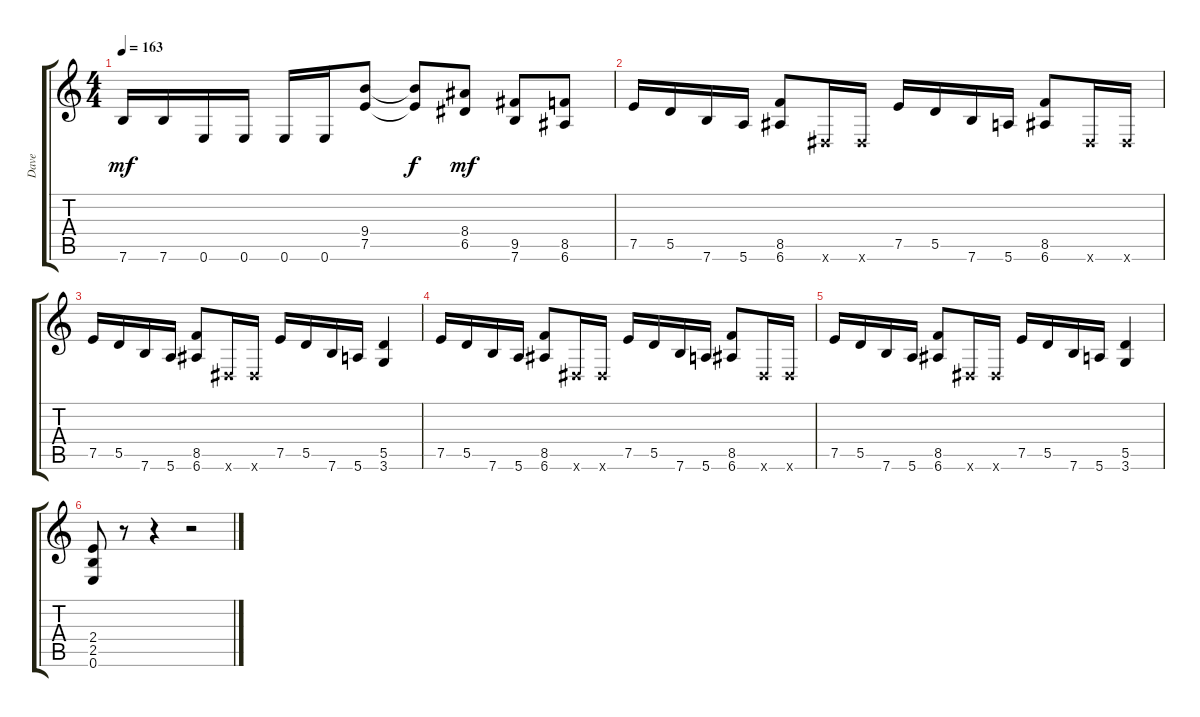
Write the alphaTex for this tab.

\track ("Dave" "Dave") {instrument distortionguitar}
\staff {score tabs}
\tuning (E4 B3 G3 D3 A2 E2) {hide}
\ts (4 4)
\tempo 163
\clef g2
\ks c
7.6.16{dy mf} 7.6.16 0.6.16 0.6.16 0.6.16 0.6.16 (9.4 7.5).8 (9.4{t} 7.5{t}).8{dy f} (8.4 6.5).8{dy mf} (9.5 7.6).8 (8.5 6.6).8 |
7.5.16 5.5.16 7.6.16 5.6.16 (8.5 6.6).8 -1.6{x}.16 -1.6{x}.16 7.5.16 5.5.16 7.6.16 5.6.16 (8.5 6.6).8 -1.6{x}.16 -1.6{x}.16 |
7.5.16 5.5.16 7.6.16 5.6.16 (8.5 6.6).8 -1.6{x}.16 -1.6{x}.16 7.5.16 5.5.16 7.6.16 5.6.16 (5.5 3.6).4 |
7.5.16 5.5.16 7.6.16 5.6.16 (8.5 6.6).8 -1.6{x}.16 -1.6{x}.16 7.5.16 5.5.16 7.6.16 5.6.16 (8.5 6.6).8 -1.6{x}.16 -1.6{x}.16 |
7.5.16 5.5.16 7.6.16 5.6.16 (8.5 6.6).8 -1.6{x}.16 -1.6{x}.16 7.5.16 5.5.16 7.6.16 5.6.16 (5.5 3.6).4 |
(2.4 2.5 0.6).8 r.8 r.4 r.2
